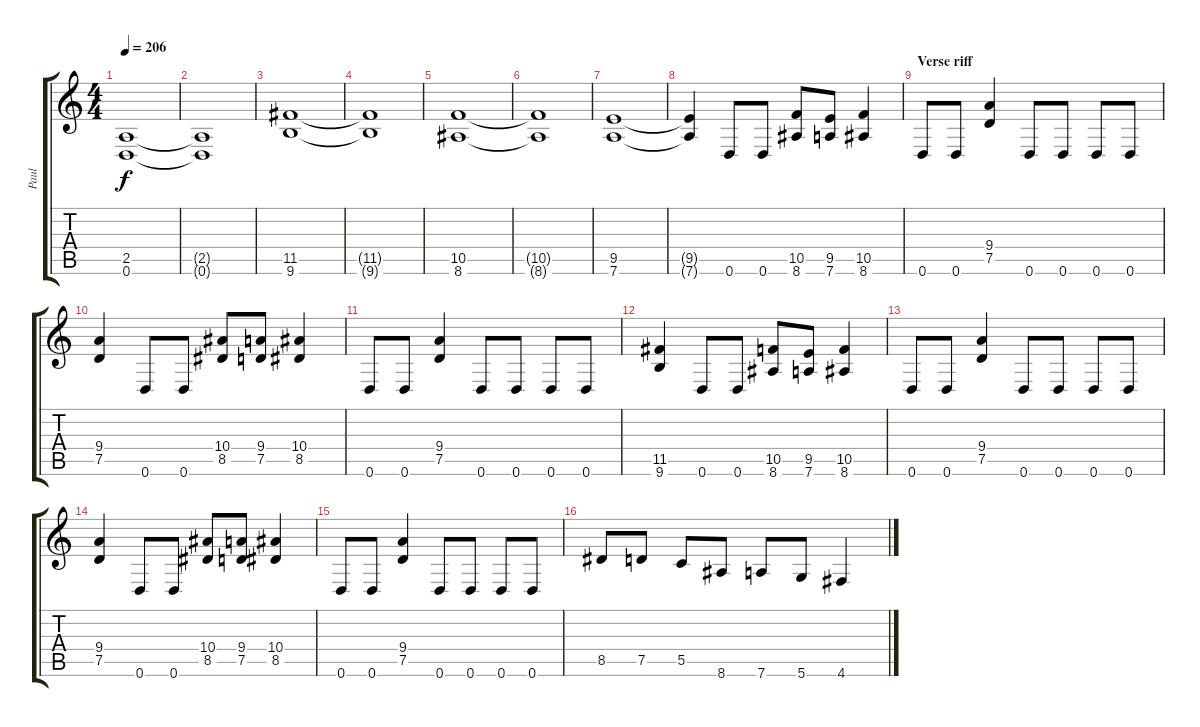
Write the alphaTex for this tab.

\track ("Paul" "Paul") {instrument distortionguitar}
\staff {score tabs}
\tuning (D4 A3 F3 C3 G2 D2) {hide}
\ts (4 4)
\tempo 206
\clef g2
\ks c
(2.5 0.6).1{dy f} |
(2.5{t} 0.6{t}).1 |
(11.5 9.6).1 |
(11.5{t} 9.6{t}).1 |
(10.5 8.6).1 |
(10.5{t} 8.6{t}).1 |
(9.5 7.6).1 |
(9.5{t} 7.6{t}).4 0.6.8 0.6.8 (10.5 8.6).8 (9.5 7.6).8 (10.5 8.6).4 |
\section ("" "Verse riff")
0.6.8 0.6.8 (9.4 7.5).4 0.6.8 0.6.8 0.6.8 0.6.8 |
(9.4 7.5).4 0.6.8 0.6.8 (10.4 8.5).8 (9.4 7.5).8 (10.4 8.5).4 |
0.6.8 0.6.8 (9.4 7.5).4 0.6.8 0.6.8 0.6.8 0.6.8 |
(11.5 9.6).4 0.6.8 0.6.8 (10.5 8.6).8 (9.5 7.6).8 (10.5 8.6).4 |
0.6.8 0.6.8 (9.4 7.5).4 0.6.8 0.6.8 0.6.8 0.6.8 |
(9.4 7.5).4 0.6.8 0.6.8 (10.4 8.5).8 (9.4 7.5).8 (10.4 8.5).4 |
0.6.8 0.6.8 (9.4 7.5).4 0.6.8 0.6.8 0.6.8 0.6.8 |
8.5.8 7.5.8 5.5.8 8.6.8 7.6.8 5.6.8 4.6.4
